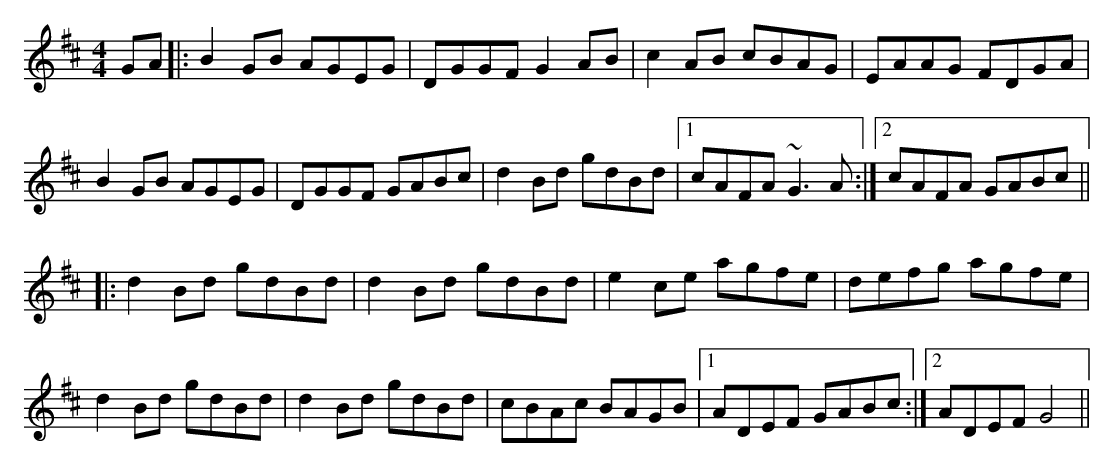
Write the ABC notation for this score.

X:1
M:4/4
K:D
GA|:B2GB AGEG|DGGF G2AB|c2AB cBAG| EAAG FDGA|
B2GB AGEG| DGGF GABc| d2Bd gdBd|1 cAFA ~G3A:|2 cAFA GABc||
|:d2Bd gdBd|d2Bd gdBd|e2ce agfe|defg agfe|
d2Bd gdBd|d2Bd gdBd|cBAc BAGB|1 ADEF GABc:|2 ADEF G4||
